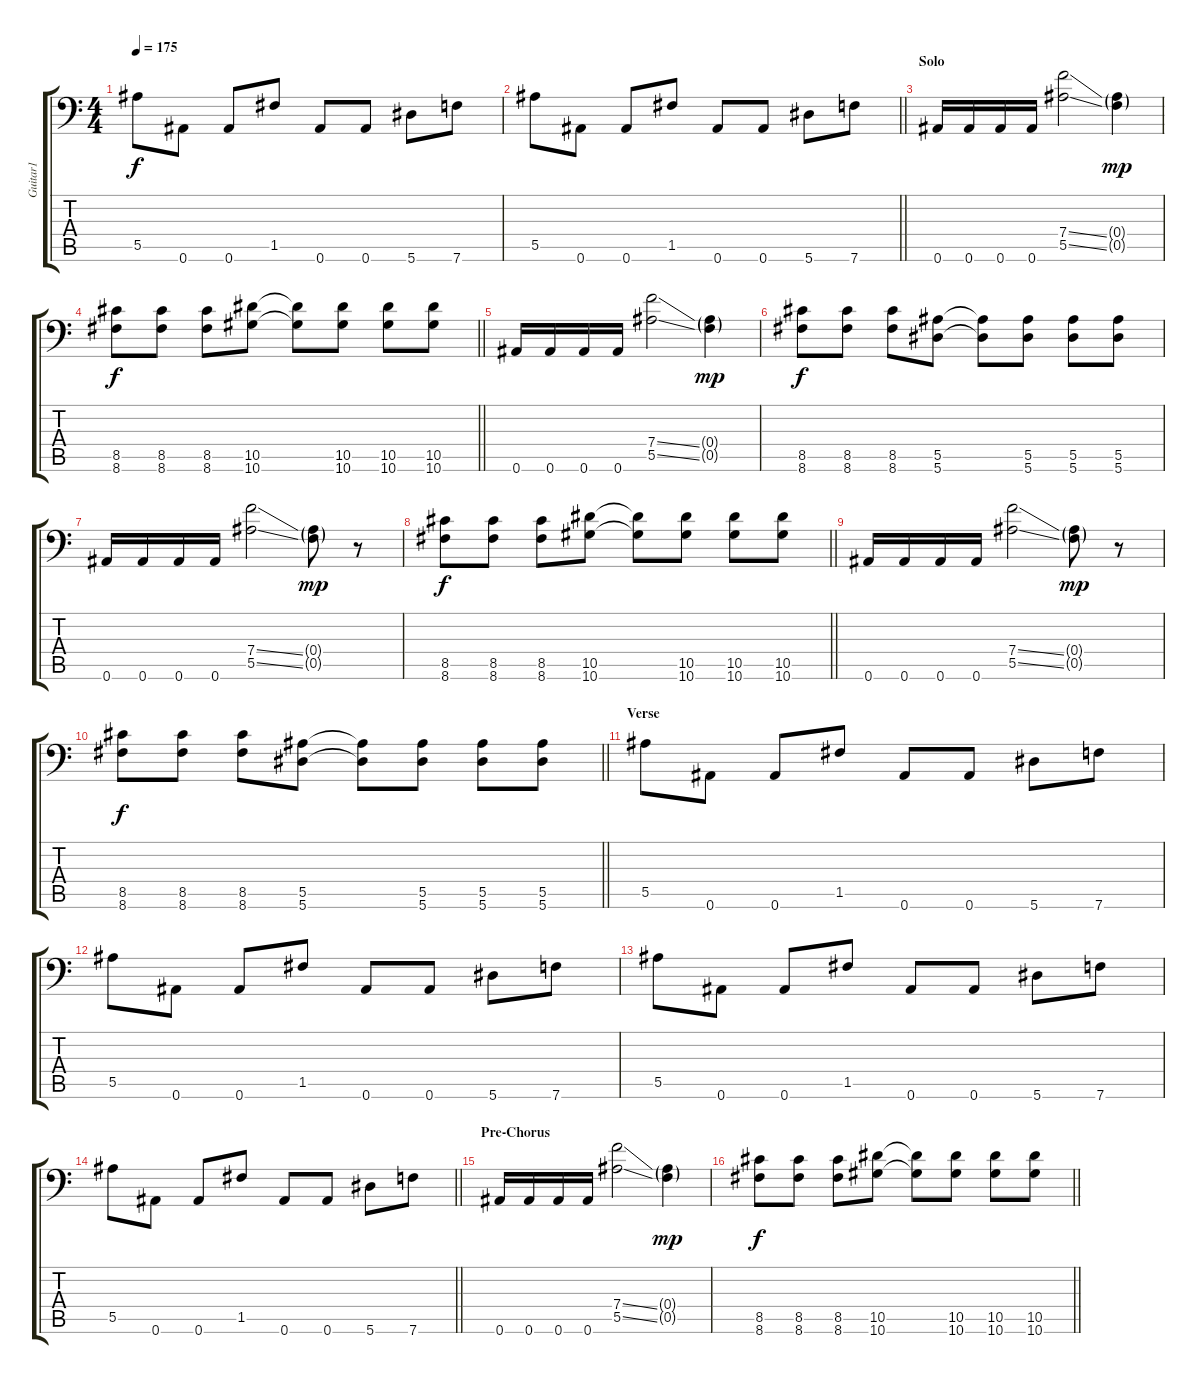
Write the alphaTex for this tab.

\track ("Guitar1" "Guitar1") {instrument distortionguitar}
\staff {score tabs}
\tuning (C4 G3 Eb3 Bb2 F2 Bb1) {hide}
\ts (4 4)
\tempo 175
\clef f4
\ks c
5.5.8{dy f} 0.6.8 0.6.8 1.5.8 0.6.8 0.6.8 5.6.8 7.6.8 |
\barLineRight lightlight
5.5.8 0.6.8 0.6.8 1.5.8 0.6.8 0.6.8 5.6.8 7.6.8 |
\section ("" "Solo")
0.6.16 0.6.16 0.6.16 0.6.16 (7.4{ss} 5.5{ss}).2 (0.4{g} 0.5{g}).4{dy mp} |
\barLineRight lightlight
(8.5 8.6).8{dy f} (8.5 8.6).8 (8.5 8.6).8 (10.5 10.6).8 (10.5{t} 10.6{t}).8 (10.5 10.6).8 (10.5 10.6).8 (10.5 10.6).8 |
0.6.16 0.6.16 0.6.16 0.6.16 (7.4{ss} 5.5{ss}).2 (0.4{g} 0.5{g}).4{dy mp} |
(8.5 8.6).8{dy f} (8.5 8.6).8 (8.5 8.6).8 (5.5 5.6).8 (5.5{t} 5.6{t}).8 (5.5 5.6).8 (5.5 5.6).8 (5.5 5.6).8 |
0.6.16 0.6.16 0.6.16 0.6.16 (7.4{ss} 5.5{ss}).2 (0.4{g} 0.5{g}).8{dy mp} r.8 |
\barLineRight lightlight
(8.5 8.6).8{dy f} (8.5 8.6).8 (8.5 8.6).8 (10.5 10.6).8 (10.5{t} 10.6{t}).8 (10.5 10.6).8 (10.5 10.6).8 (10.5 10.6).8 |
0.6.16 0.6.16 0.6.16 0.6.16 (7.4{ss} 5.5{ss}).2 (0.4{g} 0.5{g}).8{dy mp} r.8 |
\barLineRight lightlight
(8.5 8.6).8{dy f} (8.5 8.6).8 (8.5 8.6).8 (5.5 5.6).8 (5.5{t} 5.6{t}).8 (5.5 5.6).8 (5.5 5.6).8 (5.5 5.6).8 |
\section ("" "Verse")
5.5.8 0.6.8 0.6.8 1.5.8 0.6.8 0.6.8 5.6.8 7.6.8 |
5.5.8 0.6.8 0.6.8 1.5.8 0.6.8 0.6.8 5.6.8 7.6.8 |
5.5.8 0.6.8 0.6.8 1.5.8 0.6.8 0.6.8 5.6.8 7.6.8 |
\barLineRight lightlight
5.5.8 0.6.8 0.6.8 1.5.8 0.6.8 0.6.8 5.6.8 7.6.8 |
\section ("" "Pre-Chorus")
0.6.16 0.6.16 0.6.16 0.6.16 (7.4{ss} 5.5{ss}).2 (0.4{g} 0.5{g}).4{dy mp} |
\barLineRight lightlight
(8.5 8.6).8{dy f} (8.5 8.6).8 (8.5 8.6).8 (10.5 10.6).8 (10.5{t} 10.6{t}).8 (10.5 10.6).8 (10.5 10.6).8 (10.5 10.6).8
